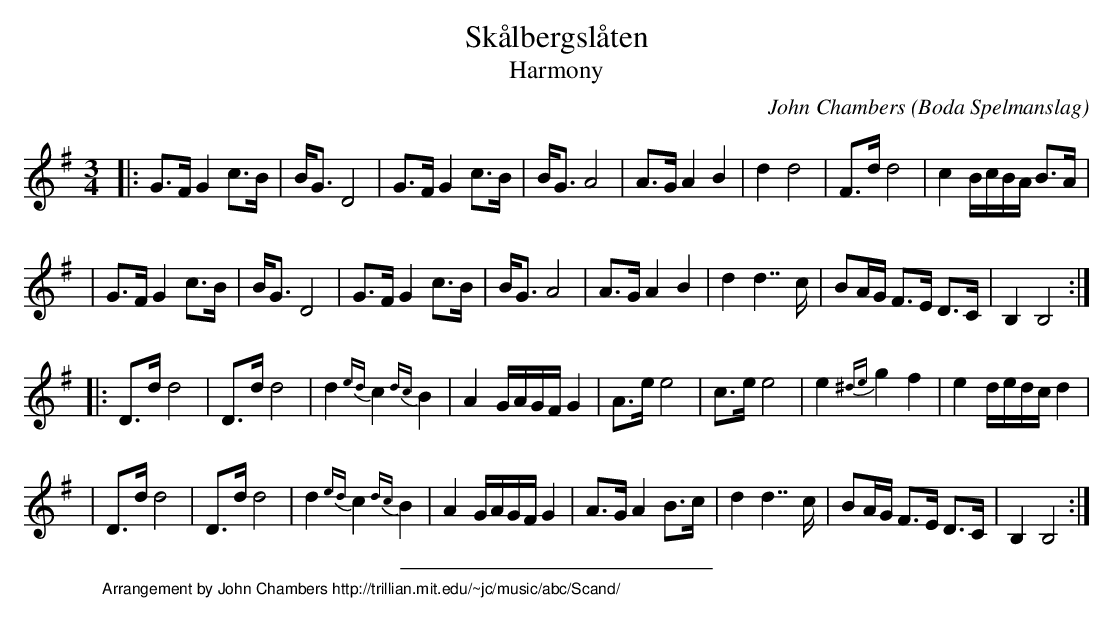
X:1
T: Sk\aalbergsl\aaten
T: Harmony
C: John Chambers
O: Boda Spelmanslag
M: 3/4
L: 1/16
K: G
|: G3F G4 c3B | BG3 D8 | G3F G4 c3B | BG3 A8 | A3G A4 B4 | d4 d8 | F3d d8 | c4 BcBA B3A |
|  G3F G4 c3B | BG3 D8 | G3F G4 c3B | BG3 A8 | A3G A4 B4 | d4 d7c | B2AG F3E D3C | B,4 B,8 :|
|: D3d d8 | D3d d8 | d4 {ed}c4 {dc}B4 | A4 GAGF G4 | A3e e8 | c3e e8 | e4 {^de}g4 f4 | e4 dedc d4 |
|  D3d d8 | D3d d8 | d4 {ed}c4 {dc}B4 | A4 GAGF G4 | A3G A4 B3c | d4 d7c | B2AG F3E D3C | B,4 B,8 :|
%%sep 5 5 200
W: Arrangement by John Chambers http://trillian.mit.edu/~jc/music/abc/Scand/
